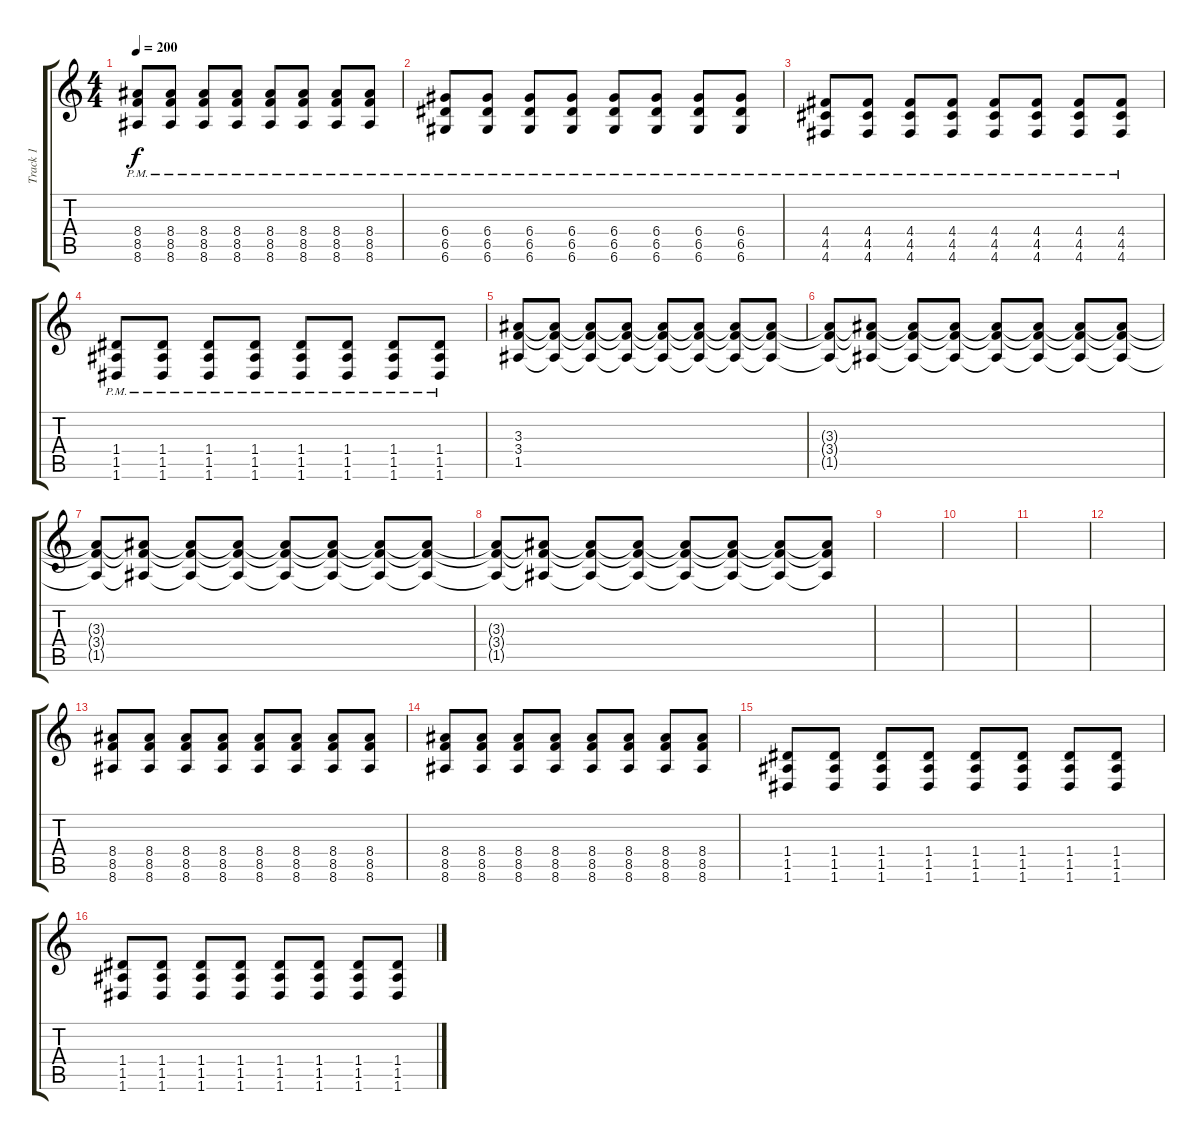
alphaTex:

\track ("Track 1" "Track 1") {instrument distortionguitar}
\staff {score tabs}
\tuning (E4 B3 G3 D3 A2 D2) {hide}
\ts (4 4)
\tempo 200
\clef g2
\ks c
(8.4{pm} 8.5{pm} 8.6{pm}).8{dy f} (8.4{pm} 8.5{pm} 8.6{pm}).8 (8.4{pm} 8.5{pm} 8.6{pm}).8 (8.4{pm} 8.5{pm} 8.6{pm}).8 (8.4{pm} 8.5{pm} 8.6{pm}).8 (8.4{pm} 8.5{pm} 8.6{pm}).8 (8.4{pm} 8.5{pm} 8.6{pm}).8 (8.4{pm} 8.5{pm} 8.6{pm}).8 |
(6.4{pm} 6.5{pm} 6.6{pm}).8 (6.4{pm} 6.5{pm} 6.6{pm}).8 (6.4{pm} 6.5{pm} 6.6{pm}).8 (6.4{pm} 6.5{pm} 6.6{pm}).8 (6.4{pm} 6.5{pm} 6.6{pm}).8 (6.4{pm} 6.5{pm} 6.6{pm}).8 (6.4{pm} 6.5{pm} 6.6{pm}).8 (6.4{pm} 6.5{pm} 6.6{pm}).8 |
(4.4{pm} 4.5{pm} 4.6{pm}).8 (4.4{pm} 4.5{pm} 4.6{pm}).8 (4.4{pm} 4.5{pm} 4.6{pm}).8 (4.4{pm} 4.5{pm} 4.6{pm}).8 (4.4{pm} 4.5{pm} 4.6{pm}).8 (4.4{pm} 4.5{pm} 4.6{pm}).8 (4.4{pm} 4.5{pm} 4.6{pm}).8 (4.4{pm} 4.5{pm} 4.6{pm}).8 |
(1.4{pm} 1.5{pm} 1.6{pm}).8 (1.4{pm} 1.5{pm} 1.6{pm}).8 (1.4{pm} 1.5{pm} 1.6{pm}).8 (1.4{pm} 1.5{pm} 1.6{pm}).8 (1.4{pm} 1.5{pm} 1.6{pm}).8 (1.4{pm} 1.5{pm} 1.6{pm}).8 (1.4{pm} 1.5{pm} 1.6{pm}).8 (1.4{pm} 1.5{pm} 1.6{pm}).8 |
(3.3 3.4 1.5).8 (3.3{t} 3.4{t} 1.5{t}).8 (3.3{t} 3.4{t} 1.5{t}).8 (3.3{t} 3.4{t} 1.5{t}).8 (3.3{t} 3.4{t} 1.5{t}).8 (3.3{t} 3.4{t} 1.5{t}).8 (3.3{t} 3.4{t} 1.5{t}).8 (3.3{t} 3.4{t} 1.5{t}).8 |
(3.3{t} 3.4{t} 1.5{t}).8 (3.3{t} 3.4{t} 1.5{t}).8 (3.3{t} 3.4{t} 1.5{t}).8 (3.3{t} 3.4{t} 1.5{t}).8 (3.3{t} 3.4{t} 1.5{t}).8 (3.3{t} 3.4{t} 1.5{t}).8 (3.3{t} 3.4{t} 1.5{t}).8 (3.3{t} 3.4{t} 1.5{t}).8 |
(3.3{t} 3.4{t} 1.5{t}).8 (3.3{t} 3.4{t} 1.5{t}).8 (3.3{t} 3.4{t} 1.5{t}).8 (3.3{t} 3.4{t} 1.5{t}).8 (3.3{t} 3.4{t} 1.5{t}).8 (3.3{t} 3.4{t} 1.5{t}).8 (3.3{t} 3.4{t} 1.5{t}).8 (3.3{t} 3.4{t} 1.5{t}).8 |
(3.3{t} 3.4{t} 1.5{t}).8 (3.3{t} 3.4{t} 1.5{t}).8 (3.3{t} 3.4{t} 1.5{t}).8 (3.3{t} 3.4{t} 1.5{t}).8 (3.3{t} 3.4{t} 1.5{t}).8 (3.3{t} 3.4{t} 1.5{t}).8 (3.3{t} 3.4{t} 1.5{t}).8 (3.3{t} 3.4{t} 1.5{t}).8 |
|
|
|
|
(8.4 8.5 8.6).8 (8.4 8.5 8.6).8 (8.4 8.5 8.6).8 (8.4 8.5 8.6).8 (8.4 8.5 8.6).8 (8.4 8.5 8.6).8 (8.4 8.5 8.6).8 (8.4 8.5 8.6).8 |
(8.4 8.5 8.6).8 (8.4 8.5 8.6).8 (8.4 8.5 8.6).8 (8.4 8.5 8.6).8 (8.4 8.5 8.6).8 (8.4 8.5 8.6).8 (8.4 8.5 8.6).8 (8.4 8.5 8.6).8 |
(1.4 1.5 1.6).8 (1.4 1.5 1.6).8 (1.4 1.5 1.6).8 (1.4 1.5 1.6).8 (1.4 1.5 1.6).8 (1.4 1.5 1.6).8 (1.4 1.5 1.6).8 (1.4 1.5 1.6).8 |
(1.4 1.5 1.6).8 (1.4 1.5 1.6).8 (1.4 1.5 1.6).8 (1.4 1.5 1.6).8 (1.4 1.5 1.6).8 (1.4 1.5 1.6).8 (1.4 1.5 1.6).8 (1.4 1.5 1.6).8
